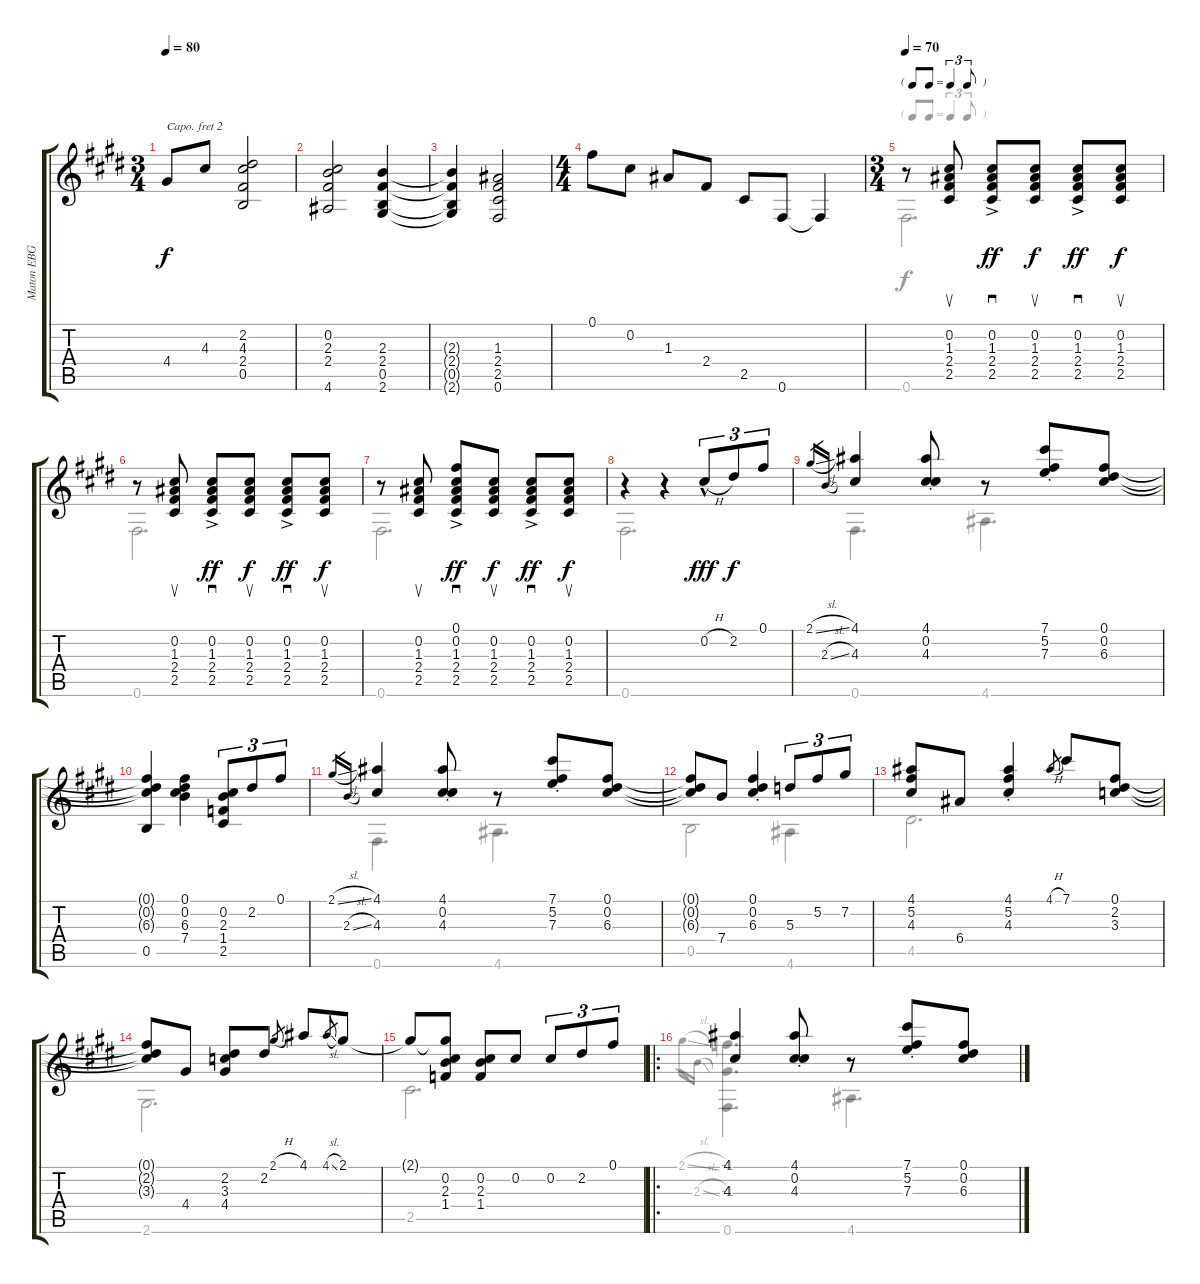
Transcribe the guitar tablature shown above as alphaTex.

\track ("Maton EBG 808TE" "Maton EBG ") {instrument acousticguitarsteel}
\staff {score tabs}
\capo 2
\tuning (E4 B3 G3 D3 A2 E2) {hide}
\voice
\ts (3 4)
\tempo 80
\clef g2
\ks e
4.4.8{dy f} 4.3.8 (2.2 4.3 2.4 0.5).2 |
\ks c#minor
(0.2 2.3 2.4 4.6).2 (2.3 2.4 0.5 2.6).4 |
(2.3{t} 2.4{t} 0.5{t} 2.6{t}).4 (1.3 2.4 2.5 0.6).2 |
\ts (4 4)
0.1.8 0.2.8 1.3.8 2.4.8 2.5.8 0.6.8 0.6{t}.4 |
\ts (3 4)
\tf triplet8th
\tempo 70
\ks e
r.8 (0.2 1.3 2.4 2.5).8{su} (0.2{ac} 1.3{ac} 2.4{ac} 2.5{ac}).8{sd dy ff} (0.2 1.3 2.4 2.5).8{su dy f} (0.2{ac} 1.3{ac} 2.4{ac} 2.5{ac}).8{sd dy ff} (0.2 1.3 2.4 2.5).8{su dy f} |
\ks c#minor
r.8 (0.2 1.3 2.4 2.5).8{su} (0.2{ac} 1.3{ac} 2.4{ac} 2.5{ac}).8{sd dy ff} (0.2 1.3 2.4 2.5).8{su dy f} (0.2{ac} 1.3{ac} 2.4{ac} 2.5{ac}).8{sd dy ff} (0.2 1.3 2.4 2.5).8{su dy f} |
r.8 (0.2 1.3 2.4 2.5).8{su} (0.1{ac} 0.2{ac} 1.3{ac} 2.4{ac} 2.5{ac}).8{sd dy ff} (0.2 1.3 2.4 2.5).8{su dy f} (0.2{ac} 1.3{ac} 2.4{ac} 2.5{ac}).8{sd dy ff} (0.2 1.3 2.4 2.5).8{su dy f} |
r.4 r.4 0.2{h hac}.8{tu (3 2) dy fff} 2.2.8{tu (3 2) dy f} 0.1.8{tu (3 2)} |
\ks e
2.1{sl}.16{gr} 2.3{sl}.16{gr} (4.1 4.3).4 (4.1{st} 0.2{st} 4.3{st}).8 r.8 (7.1{st} 5.2{st} 7.3{st}).8 (0.1 0.2 6.3).8 |
\ks c#minor
(0.1{t} 0.2{t} 6.3{t} 0.5).4 (0.1 0.2 6.3 7.4).4 (0.2 2.3 1.4 2.5).8{tu (3 2)} 2.2.8{tu (3 2)} 0.1.8{tu (3 2)} |
2.1{sl}.16{gr} 2.3{sl}.16{gr} (4.1 4.3).4 (4.1{st} 0.2{st} 4.3{st}).8 r.8 (7.1{st} 5.2{st} 7.3{st}).8 (0.1 0.2 6.3).8 |
(0.1{t} 0.2{t} 6.3{t}).8 7.4.8 (0.1{st} 0.2{st} 6.3{st}).4 5.3.8{tu (3 2)} 5.2.8{tu (3 2)} 7.2.8{tu (3 2)} |
\ks e
(4.1 5.2 4.3).8 6.4.8 (4.1{st} 5.2{st} 4.3{st}).4 4.1{h}.8{gr} 7.1.8 (0.1 2.2 3.3).8 |
\ks c#minor
(0.1{t} 2.2{t} 3.3{t}).8 4.4.8 (2.2 3.3 4.4).8 2.2.8 2.1{h}.8{gr} 4.1.8 4.1{sl}.8{gr} 2.1.8 |
2.1{t}.8 (2.1{t} 0.2 2.3 1.4).8 (0.2 2.3 1.4).8 0.2.8 0.2.8{tu (3 2)} 2.2.8{tu (3 2)} 0.1.8{tu (3 2)} |
\ro
(4.1 4.3).4 (4.1{st} 0.2{st} 4.3{st}).8 r.8 (7.1{st} 5.2{st} 7.3{st}).8 (0.1 0.2 6.3).8
\voice
\clef g2
\ottava regular
\simile none
\ks e
|
\ks c#minor
|
|
|
\ks e
0.6.2{d} |
\ks c#minor
0.6.2{d} |
0.6.2{d} |
0.6.2{d} |
\ks e
0.6.4{d} 4.6.4{d} |
\ks c#minor
|
0.6.4{d} 4.6.4{d} |
0.5.2 4.6.4 |
\ks e
4.5.2{d} |
\ks c#minor
2.6.2{d} |
2.5.2{d} |
2.1{sl}.16{gr} 2.3{sl}.16{gr} (-1.1 -1.3 0.6).4{d} 4.6.4{d}
